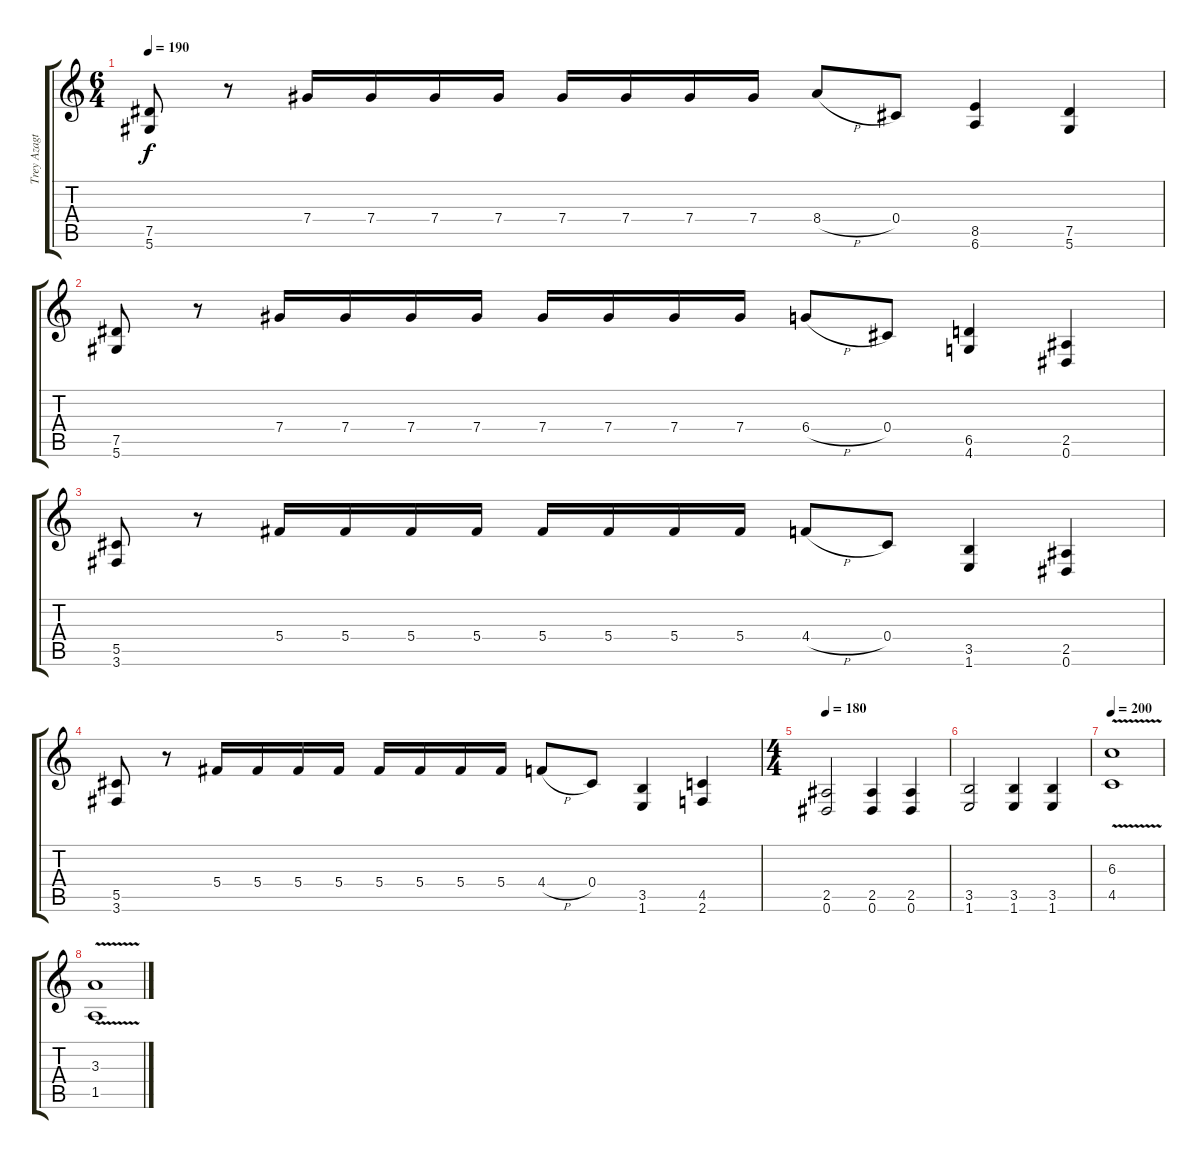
\track ("Trey Azagthoth" "Trey Azagt") {instrument overdrivenguitar}
\staff {score tabs}
\tuning (Eb4 Bb3 Gb3 Db3 Ab2 Eb2) {hide}
\ts (6 4)
\tempo 190
\clef g2
\ks c
(7.5 5.6).8{dy f} r.8 7.4.16 7.4.16 7.4.16 7.4.16 7.4.16 7.4.16 7.4.16 7.4.16 8.4{h}.8 0.4.8 (8.5 6.6).4 (7.5 5.6).4 |
(7.5 5.6).8 r.8 7.4.16 7.4.16 7.4.16 7.4.16 7.4.16 7.4.16 7.4.16 7.4.16 6.4{h}.8 0.4.8 (6.5 4.6).4 (2.5 0.6).4 |
(5.5 3.6).8 r.8 5.4.16 5.4.16 5.4.16 5.4.16 5.4.16 5.4.16 5.4.16 5.4.16 4.4{h}.8 0.4.8 (3.5 1.6).4 (2.5 0.6).4 |
(5.5 3.6).8 r.8 5.4.16 5.4.16 5.4.16 5.4.16 5.4.16 5.4.16 5.4.16 5.4.16 4.4{h}.8 0.4.8 (3.5 1.6).4 (4.5 2.6).4 |
\ts (4 4)
\tempo 180
(2.5 0.6).2 (2.5 0.6).4 (2.5 0.6).4 |
(3.5 1.6).2 (3.5 1.6).4 (3.5 1.6).4 |
\tempo 200
(6.3{v} 4.5{v}).1 |
(3.3{v} 1.5{v}).1
